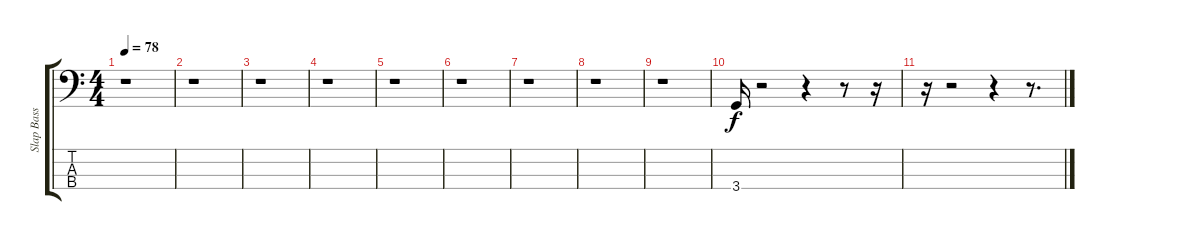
\track ("Slap Bass" "Slap Bass") {instrument slapbass1}
\staff {score tabs}
\tuning (G2 D2 A1 E1) {hide}
\ts (4 4)
\tempo 78
\clef f4
\ks c
r.1{dy f} |
r.1 |
r.1 |
r.1 |
r.1 |
r.1 |
r.1 |
r.1 |
r.1 |
3.4.16 r.2 r.4 r.8 r.16 |
r.16 r.2 r.4 r.8{d}
